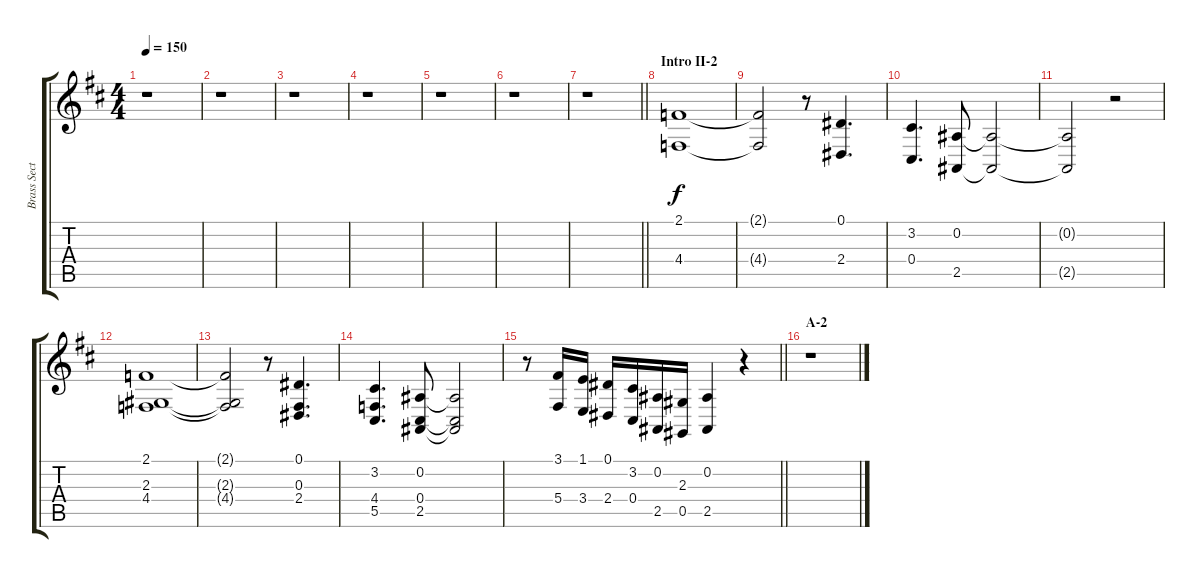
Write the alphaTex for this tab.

\track ("Brass Section" "Brass Sect") {instrument brasssection}
\staff {score tabs}
\tuning (Eb4 Bb3 Gb3 Db3 Ab2 Eb2) {hide}
\ts (4 4)
\tempo 150
\clef g2
\ks d
r.1{dy f} |
r.1 |
r.1 |
r.1 |
r.1 |
r.1 |
\barLineRight lightlight
r.1 |
\section ("" "Intro II-2")
(2.1 4.4).1 |
(2.1{t} 4.4{t}).2 r.8 (0.1 2.4).4{d} |
(3.2 0.4).4{d} (0.2 2.5).8 (0.2{t} 2.5{t}).2 |
(0.2{t} 2.5{t}).2 r.2 |
(2.1 2.3 4.4).1 |
(2.1{t} 2.3{t} 4.4{t}).2 r.8 (0.1 0.3 2.4).4{d} |
(3.2 4.4 5.5).4{d} (0.2 0.4 2.5).8 (0.2{t} 0.4{t} 2.5{t}).2 |
\barLineRight lightlight
r.8 (3.1 5.4).16 (1.1 3.4).16 (0.1 2.4).16 (3.2 0.4).16 (0.2 2.5).16 (2.3 0.5).16 (0.2 2.5).4 r.4 |
\section ("" "A-2")
r.1
